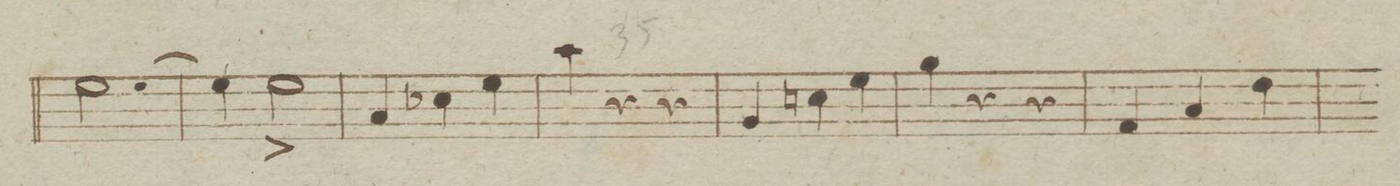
**kern	**dynam
*I"Fagotto Primo.	*
*clefF4	*
*k[b-e-]	*
*M3/4	*
[2.G\	.
=33	=33
4G\]	.
2G^<\	.
=34	=34
4C/	.
4E-X\	.
4G\	.
=35	=35
4c\	.
4r	.
4r	.
=36	=36
4BB-/	.
4En\	.
4G\	.
=37	=37
4B-\	.
4r	.
4r	.
=38	=38
4AA/	.
4C/	.
4F\	.
=39	=39
*-	*-
